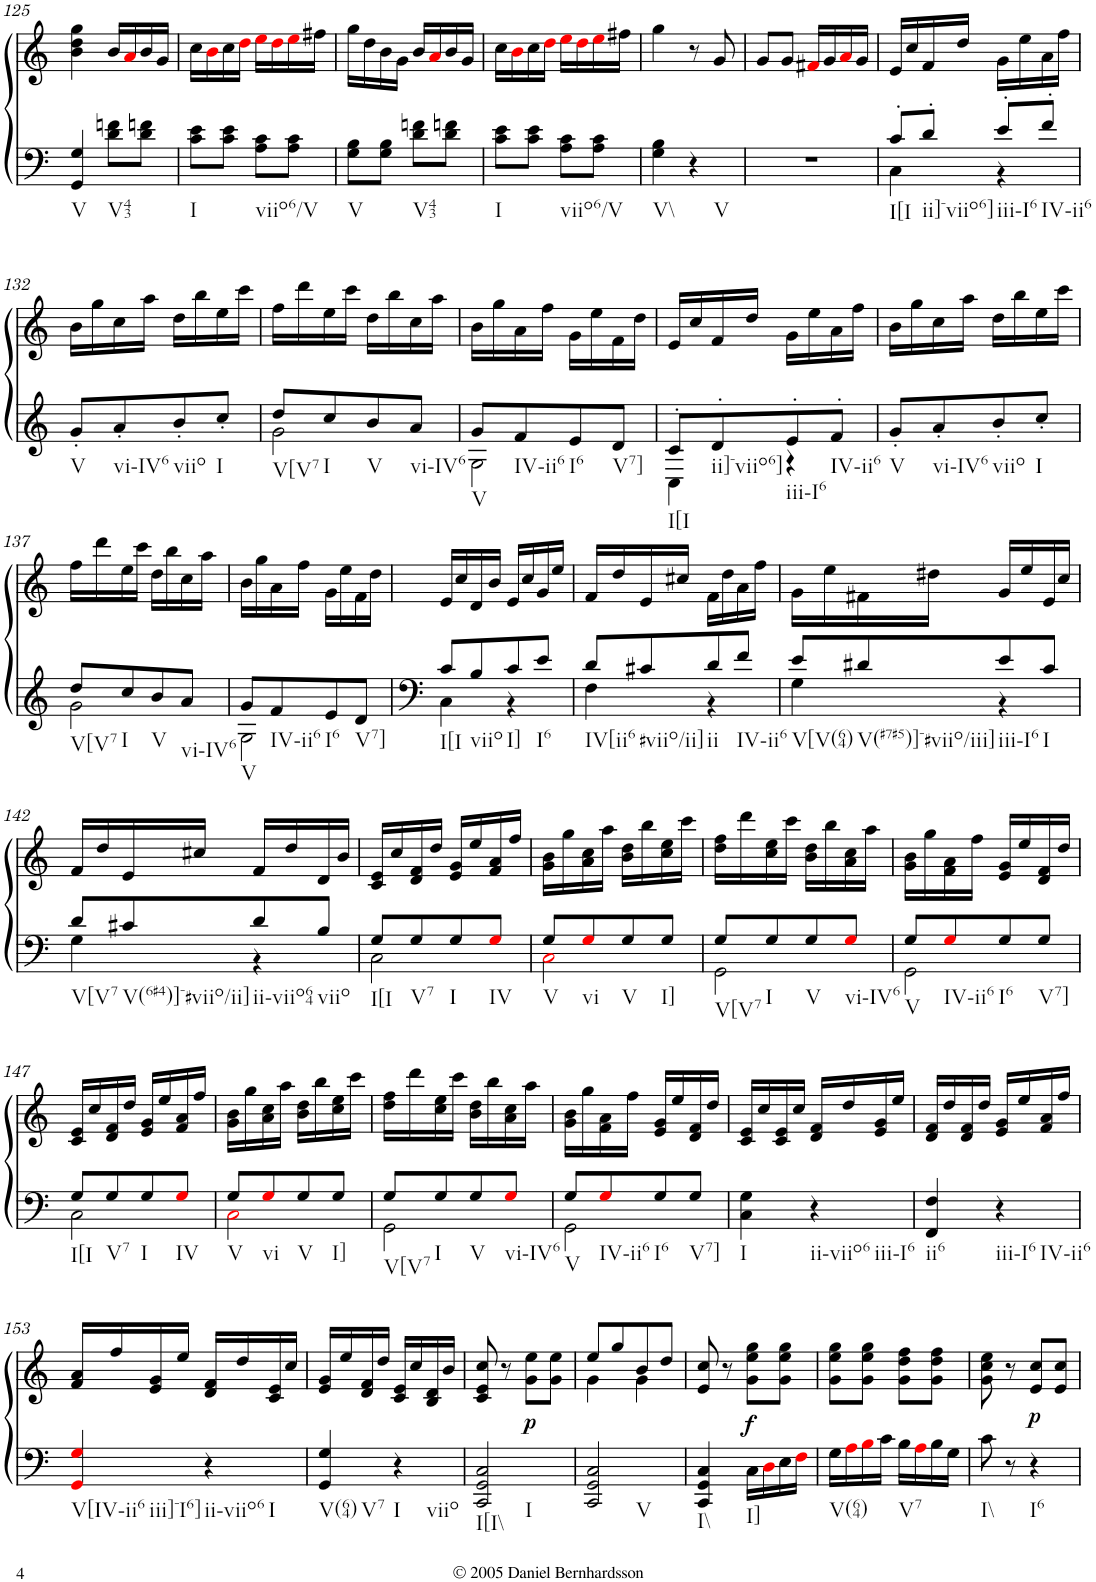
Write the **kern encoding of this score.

**kern	**kern	**dynam
*part1	*part1	*part1
*staff2	*staff1	*staff1/2
*I"Piano	*	*
*I'Pno.	*	*
!!LO:PB:g=z
*clefG2	*clefG2	*
*k[]	*k[]	*
*C:	*C:	*
*M2/4	*M2/4	*
=125	=125	=125
!LO:TX:b:t=V	!	!
4GG/ 4G/	4b\ 4dd\ 4gg\	.
!LO:TX:b:t=V43	!	!
8d\ 8fn\L	16b/LL	.
.	16ai/	.
8d\ 8fn\J	16b/	.
.	16g/JJ	.
=126	=126	=126
!LO:TX:b:t=I	!	!
8c\ 8e\L	16cc\LL	.
.	16bi\	.
8c\ 8e\J	16cc\	.
.	16ddi\JJ	.
!LO:TX:b:t=viio6/V	!	!
8A\ 8c\L	16eei\LL	.
.	16ddi\	.
8A\ 8c\J	16eei\	.
.	16ff#X\JJ	.
=127	=127	=127
!LO:TX:b:t=V	!	!
8G\ 8B\L	16gg\LL	.
.	16dd\	.
8G\ 8B\J	16b\	.
.	16g\JJ	.
!LO:TX:b:t=V43	!	!
8d\ 8fn\L	16b/LL	.
.	16ai/	.
8d\ 8fn\J	16b/	.
.	16g/JJ	.
=128	=128	=128
!LO:TX:b:t=I	!	!
8c\ 8e\L	16cc\LL	.
.	16bi\	.
8c\ 8e\J	16cc\	.
.	16ddi\JJ	.
!LO:TX:b:t=viio6/V	!	!
8A\ 8c\L	16eei\LL	.
.	16ddi\	.
8A\ 8c\J	16eei\	.
.	16ff#X\JJ	.
=129	=129	=129
!LO:TX:b:t=V\\	!	!
4G\ 4B\	4gg\	.
!LO:TX:b:t=V	!	!
4r	8r	.
.	8g/	.
=130	=130	=130
2r	8g/L	.
.	8g/J	.
.	16f#Xi/LL	.
.	16g/	.
.	16ai/	.
.	16g/JJ	.
=131	=131	=131
*^	*	*
!LO:TX:b:t=I[I	!	!	!
8c'/L	4C\	16e/LL	.
.	.	16cc/	.
!LO:TX:b:t=ii]-viio6]	!	!	!
8d'/J	.	16f/	.
.	.	16dd/JJ	.
!LO:TX:b:t=iii-I6	!	!	!
8e'/L	4r	16g\LL	.
.	.	16ee\	.
!LO:TX:b:t=IV-ii6	!	!	!
8f'/J	.	16a\	.
.	.	16ff\JJ	.
*v	*v	*	*
!!LO:LB:g=z
=132	=132	=132
!LO:TX:b:t=V	!	!
8g'/L	16b\LL	.
.	16gg\	.
!LO:TX:b:t=vi-IV6	!	!
8a'/	16cc\	.
.	16aa\JJ	.
!LO:TX:b:t=viio	!	!
8b'/	16dd\LL	.
.	16bb\	.
!LO:TX:b:t=I	!	!
8cc'/J	16ee\	.
.	16ccc\JJ	.
=133	=133	=133
*^	*	*
!LO:TX:b:t=V[V7	!	!	!
8dd/L	2g\	16ff\LL	.
.	.	16ddd\	.
!LO:TX:b:t=I	!	!	!
8cc/	.	16ee\	.
.	.	16ccc\JJ	.
!LO:TX:b:t=V	!	!	!
8b/	.	16dd\LL	.
.	.	16bb\	.
!LO:TX:b:t=vi-IV6	!	!	!
8a/J	.	16cc\	.
.	.	16aa\JJ	.
=134	=134	=134	=134
!LO:TX:b:t=V	!	!	!
8g/L	2G\	16b\LL	.
.	.	16gg\	.
!LO:TX:b:t=IV-ii6	!	!	!
8f/	.	16a\	.
.	.	16ff\JJ	.
!LO:TX:b:t=I6	!	!	!
8e/	.	16g\LL	.
.	.	16ee\	.
!LO:TX:b:t=V7]	!	!	!
8d/J	.	16f\	.
.	.	16dd\JJ	.
=135	=135	=135	=135
!LO:TX:b:t=I[I	!	!	!
8c'/L	4C\	16e/LL	.
.	.	16cc/	.
!LO:TX:b:t=ii]-viio6]	!	!	!
8d'/	.	16f/	.
.	.	16dd/JJ	.
!LO:TX:b:t=iii-I6	!	!	!
8e'/	4r	16g\LL	.
.	.	16ee\	.
!LO:TX:b:t=IV-ii6	!	!	!
8f'/J	.	16a\	.
.	.	16ff\JJ	.
*v	*v	*	*
=136	=136	=136
!LO:TX:b:t=V	!	!
8g'/L	16b\LL	.
.	16gg\	.
!LO:TX:b:t=vi-IV6	!	!
8a'/	16cc\	.
.	16aa\JJ	.
!LO:TX:b:t=viio	!	!
8b'/	16dd\LL	.
.	16bb\	.
!LO:TX:b:t=I	!	!
8cc'/J	16ee\	.
.	16ccc\JJ	.
!!LO:LB:g=z
=137	=137	=137
*^	*	*
!LO:TX:b:t=V[V7	!	!	!
8dd/L	2g\	16ff\LL	.
.	.	16ddd\	.
!LO:TX:b:t=I	!	!	!
8cc/	.	16ee\	.
.	.	16ccc\JJ	.
!LO:TX:b:t=V	!	!	!
8b/	.	16dd\LL	.
.	.	16bb\	.
!LO:TX:b:t=vi-IV6	!	!	!
8a/J	.	16cc\	.
.	.	16aa\JJ	.
=138	=138	=138	=138
!LO:TX:b:t=V	!	!	!
8g/L	2G\	16b\LL	.
.	.	16gg\	.
!LO:TX:b:t=IV-ii6	!	!	!
8f/	.	16a\	.
.	.	16ff\JJ	.
!LO:TX:b:t=I6	!	!	!
8e/	.	16g\LL	.
.	.	16ee\	.
!LO:TX:b:t=V7]	!	!	!
8d/J	.	16f\	.
.	.	16dd\JJ	.
=139	=139	=139	=139
!LO:TX:b:t=I[I	!	!	!
8c/L	4C\	16e/LL	.
.	.	16cc/	.
!LO:TX:b:t=viio	!	!	!
8B/	.	16d/	.
.	.	16b/JJ	.
!LO:TX:b:t=I]	!	!	!
8c/	4r	16e/LL	.
.	.	16cc/	.
!LO:TX:b:t=I6	!	!	!
8e/J	.	16g/	.
.	.	16ee/JJ	.
=140	=140	=140	=140
!LO:TX:b:t=IV[ii6	!	!	!
8d/L	4F\	16f/LL	.
.	.	16dd/	.
!LO:TX:b:t=#viio/ii]	!	!	!
8c#X/	.	16e/	.
.	.	16cc#X/JJ	.
!LO:TX:b:t=ii	!	!	!
8d/	4r	16f\LL	.
.	.	16dd\	.
!LO:TX:b:t=IV-ii6	!	!	!
8f/J	.	16a\	.
.	.	16ff\JJ	.
=141	=141	=141	=141
!LO:TX:b:t=V[V(64)	!	!	!
8e/L	4G\	16g\LL	.
.	.	16ee\	.
!LO:TX:b:t=V(#7#5)]-#viio/iii]	!	!	!
8d#X/	.	16f#X\	.
.	.	16dd#X\JJ	.
!LO:TX:b:t=iii-I6	!	!	!
8e/	4r	16g/LL	.
.	.	16ee/	.
!LO:TX:b:t=I	!	!	!
8c/J	.	16e/	.
.	.	16cc/JJ	.
!!LO:LB:g=z
=142	=142	=142	=142
!LO:TX:b:t=V[V7	!	!	!
8d/L	4G\	16f/LL	.
.	.	16dd/	.
!LO:TX:b:t=V(6#4)]-#viio/ii]	!	!	!
8c#X/	.	16e/	.
.	.	16cc#X/JJ	.
!LO:TX:b:t=ii-viio64	!	!	!
8d/	4r	16f/LL	.
.	.	16dd/	.
!LO:TX:b:t=viio	!	!	!
8B/J	.	16d/	.
.	.	16b/JJ	.
=143	=143	=143	=143
!LO:TX:b:t=I[I	!	!	!
8G/L	2C\	16c/ 16e/LL	.
.	.	16cc/	.
!LO:TX:b:t=V7	!	!	!
8G/	.	16d/ 16f/	.
.	.	16dd/JJ	.
!LO:TX:b:t=I	!	!	!
8G/	.	16e/ 16g/LL	.
.	.	16ee/	.
!LO:TX:b:t=IV	!	!	!
8Gi/J	.	16f/ 16a/	.
.	.	16ff/JJ	.
=144	=144	=144	=144
!LO:TX:b:t=V	!	!	!
8G/L	2Ci\	16g\ 16b\LL	.
.	.	16gg\	.
!LO:TX:b:t=vi	!	!	!
8Gi/	.	16a\ 16cc\	.
.	.	16aa\JJ	.
!LO:TX:b:t=V	!	!	!
8G/	.	16b\ 16dd\LL	.
.	.	16bb\	.
!LO:TX:b:t=I]	!	!	!
8G/J	.	16cc\ 16ee\	.
.	.	16ccc\JJ	.
=145	=145	=145	=145
!LO:TX:b:t=V[V7	!	!	!
8G/L	2GG\	16dd\ 16ff\LL	.
.	.	16ddd\	.
!LO:TX:b:t=I	!	!	!
8G/	.	16cc\ 16ee\	.
.	.	16ccc\JJ	.
!LO:TX:b:t=V	!	!	!
8G/	.	16b\ 16dd\LL	.
.	.	16bb\	.
!LO:TX:b:t=vi-IV6	!	!	!
8Gi/J	.	16a\ 16cc\	.
.	.	16aa\JJ	.
=146	=146	=146	=146
!LO:TX:b:t=V	!	!	!
8G/L	2GG\	16g\ 16b\LL	.
.	.	16gg\	.
!LO:TX:b:t=IV-ii6	!	!	!
8Gi/	.	16f\ 16a\	.
.	.	16ff\JJ	.
!LO:TX:b:t=I6	!	!	!
8G/	.	16e/ 16g/LL	.
.	.	16ee/	.
!LO:TX:b:t=V7]	!	!	!
8G/J	.	16d/ 16f/	.
.	.	16dd/JJ	.
!!LO:LB:g=z
=147	=147	=147	=147
!LO:TX:b:t=I[I	!	!	!
8G/L	2C\	16c/ 16e/LL	.
.	.	16cc/	.
!LO:TX:b:t=V7	!	!	!
8G/	.	16d/ 16f/	.
.	.	16dd/JJ	.
!LO:TX:b:t=I	!	!	!
8G/	.	16e/ 16g/LL	.
.	.	16ee/	.
!LO:TX:b:t=IV	!	!	!
8Gi/J	.	16f/ 16a/	.
.	.	16ff/JJ	.
=148	=148	=148	=148
!LO:TX:b:t=V	!	!	!
8G/L	2Ci\	16g\ 16b\LL	.
.	.	16gg\	.
!LO:TX:b:t=vi	!	!	!
8Gi/	.	16a\ 16cc\	.
.	.	16aa\JJ	.
!LO:TX:b:t=V	!	!	!
8G/	.	16b\ 16dd\LL	.
.	.	16bb\	.
!LO:TX:b:t=I]	!	!	!
8G/J	.	16cc\ 16ee\	.
.	.	16ccc\JJ	.
=149	=149	=149	=149
!LO:TX:b:t=V[V7	!	!	!
8G/L	2GG\	16dd\ 16ff\LL	.
.	.	16ddd\	.
!LO:TX:b:t=I	!	!	!
8G/	.	16cc\ 16ee\	.
.	.	16ccc\JJ	.
!LO:TX:b:t=V	!	!	!
8G/	.	16b\ 16dd\LL	.
.	.	16bb\	.
!LO:TX:b:t=vi-IV6	!	!	!
8Gi/J	.	16a\ 16cc\	.
.	.	16aa\JJ	.
=150	=150	=150	=150
!LO:TX:b:t=V	!	!	!
8G/L	2GG\	16g\ 16b\LL	.
.	.	16gg\	.
!LO:TX:b:t=IV-ii6	!	!	!
8Gi/	.	16f\ 16a\	.
.	.	16ff\JJ	.
!LO:TX:b:t=I6	!	!	!
8G/	.	16e/ 16g/LL	.
.	.	16ee/	.
!LO:TX:b:t=V7]	!	!	!
8G/J	.	16d/ 16f/	.
.	.	16dd/JJ	.
*v	*v	*	*
=151	=151	=151
!LO:TX:b:t=I	!	!
4C\ 4G\	16c/ 16e/LL	.
.	16cc/	.
.	16c/ 16e/	.
.	16cc/JJ	.
!LO:TX:b:t=ii-viio6	!	!
!LO:TX:b:t=iii-I6	!	!
4r	16d/ 16f/LL	.
.	16dd/	.
.	16e/ 16g/	.
.	16ee/JJ	.
=152	=152	=152
!LO:TX:b:t=ii6	!	!
4FF/ 4F/	16d/ 16f/LL	.
.	16dd/	.
.	16d/ 16f/	.
.	16dd/JJ	.
!LO:TX:b:t=iii-I6	!	!
!LO:TX:b:t=IV-ii6	!	!
4r	16e/ 16g/LL	.
.	16ee/	.
.	16f/ 16a/	.
.	16ff/JJ	.
!!LO:LB:g=z
=153	=153	=153
!LO:TX:b:t=V[IV-ii6	!	!
!LO:TX:b:t=iii]-I6]	!	!
4GGi/ 4Gi/	16f/ 16a/LL	.
.	16ff/	.
.	16e/ 16g/	.
.	16ee/JJ	.
!LO:TX:b:t=ii-viio6	!	!
!LO:TX:b:t=I	!	!
4r	16d/ 16f/LL	.
.	16dd/	.
.	16c/ 16e/	.
.	16cc/JJ	.
=154	=154	=154
!LO:TX:b:t=V(64)	!	!
!LO:TX:b:t=V7	!	!
4GG/ 4G/	16e/ 16g/LL	.
.	16ee/	.
.	16d/ 16f/	.
.	16dd/JJ	.
!LO:TX:b:t=I	!	!
!LO:TX:b:t=viio	!	!
4r	16c/ 16e/LL	.
.	16cc/	.
.	16B/ 16d/	.
.	16b/JJ	.
=155	=155	=155
!LO:TX:b:t=I[I\\	!	!
!LO:TX:b:t=I	!	!
2CC/ 2GG/ 2C/	8c/ 8e/ 8cc/	.
.	8r	.
!	!	!LO:DY:b
.	8g\ 8ee\L	p
.	8g\ 8ee\J	.
=156	=156	=156
*	*^	*
!LO:TX:b:t=V	!	!	!
2CC/ 2GG/ 2C/	8ee/L	4g\	.
.	8gg/	.	.
.	8b/	4g\	.
.	8dd/J	.	.
*	*v	*v	*
=157	=157	=157
!LO:TX:b:t=I\\	!	!
4CC/ 4GG/ 4C/	8e/ 8cc/	.
.	8r	.
!LO:TX:b:t=I]	!	!
!	!	!LO:DY:b
16C\LL	8g\ 8ee\ 8gg\L	f
16Di\	.	.
16E\	8g\ 8ee\ 8gg\J	.
16Fi\JJ	.	.
=158	=158	=158
!LO:TX:b:t=V(64)	!	!
16G\LL	8g\ 8ee\ 8gg\L	.
16Ai\	.	.
16Bi\	8g\ 8ee\ 8gg\J	.
16c\JJ	.	.
!LO:TX:b:t=V7	!	!
16B\LL	8g\ 8dd\ 8ff\L	.
16Ai\	.	.
16B\	8g\ 8dd\ 8ff\J	.
16G\JJ	.	.
=159	=159	=159
!LO:TX:b:t=I\\	!	!
8c\	8g\ 8cc\ 8ee\	.
8r	8r	.
!LO:TX:b:t=I6	!	!
!	!	!LO:DY:b
4r	8e/ 8cc/L	p
.	8e/ 8cc/J	.
=	=	=
*-	*-	*-
